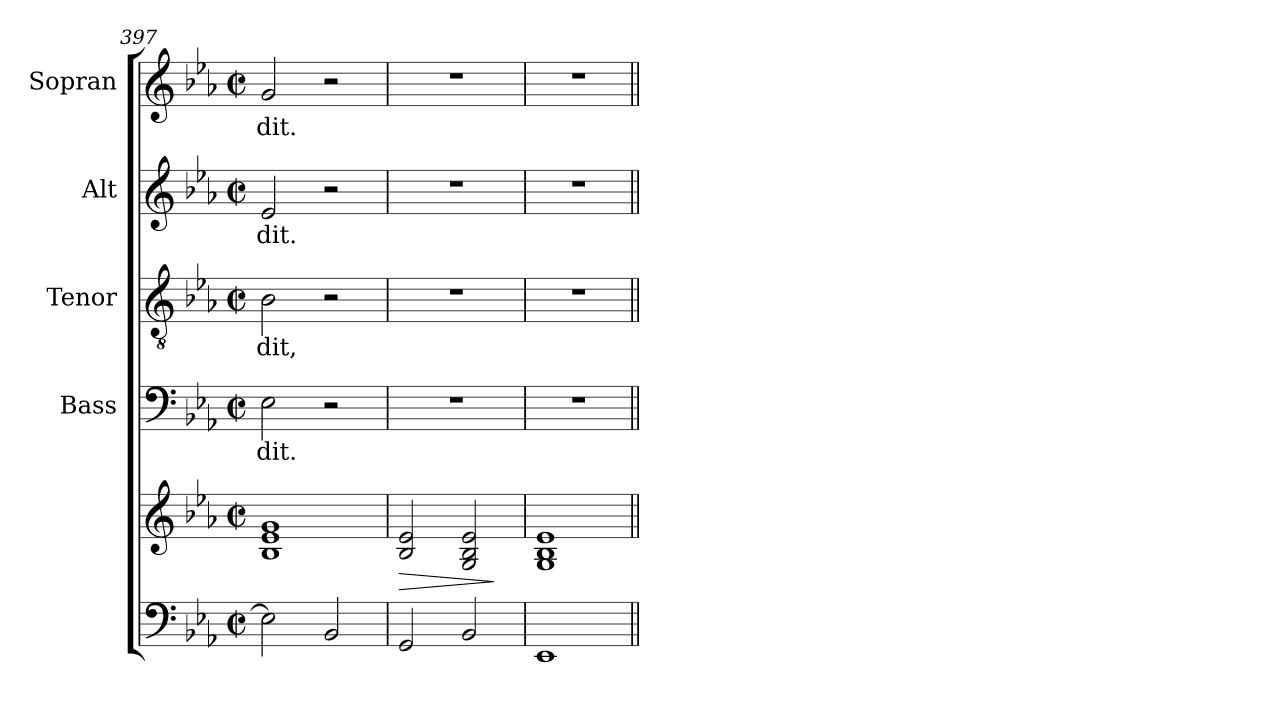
**kern	**kern	**dynam	**kern	**text	**kern	**text	**kern	**text	**kern	**text
*part5	*part5	*part5	*part4	*part4	*part3	*part3	*part2	*part2	*part1	*part1
*staff6	*staff5	*staff5/6	*staff4	*staff4	*staff3	*staff3	*staff2	*staff2	*staff1	*staff1
*	*	*	*I"Bass	*	*I"Tenor	*	*I"Alt	*	*I"Sopran	*
*	*	*	*I'B.	*	*I'T.	*	*I'A.	*	*I'S.	*
*clefF4	*clefG2	*	*clefF4	*	*clefGv2	*	*clefG2	*	*clefG2	*
*k[b-e-a-]	*k[b-e-a-]	*	*k[b-e-a-]	*	*k[b-e-a-]	*	*k[b-e-a-]	*	*k[b-e-a-]	*
*E-:	*E-:	*	*E-:	*	*E-:	*	*E-:	*	*E-:	*
*M2/2	*M2/2	*	*M2/2	*	*M2/2	*	*M2/2	*	*M2/2	*
*met(c|)	*met(c|)	*	*met(c|)	*	*met(c|)	*	*met(c|)	*	*met(c|)	*
=397	=397	=397	=397	=397	=397	=397	=397	=397	=397	=397
!	!	!	!	!LO:LY:b	!	!LO:LY:b	!	!LO:LY:b	!	!LO:LY:b
2E-\]	1B- 1e- 1g	.	2E-\	-dit.	2B-\	-dit,	2e-/	-dit.	2g/	-dit.
2BB-/	.	.	2r	.	2r	.	2r	.	2r	.
=398	=398	=398	=398	=398	=398	=398	=398	=398	=398	=398
!	!	!LO:HP:b	!	!	!	!	!	!	!	!
2GG/	2B-/ 2e-/	>	1r	.	1r	.	1r	.	1r	.
2BB-/	2G/ 2B-/ 2e-/	.	.	.	.	.	.	.	.	.
.	.	]	.	.	.	.	.	.	.	.
=399	=399	=399	=399	=399	=399	=399	=399	=399	=399	=399
1EE-	1G 1B- 1e-	.	1r	.	1r	.	1r	.	1r	.
=||	=||	=||	=||	=||	=||	=||	=||	=||	=||	=||
*-	*-	*-	*-	*-	*-	*-	*-	*-	*-	*-
